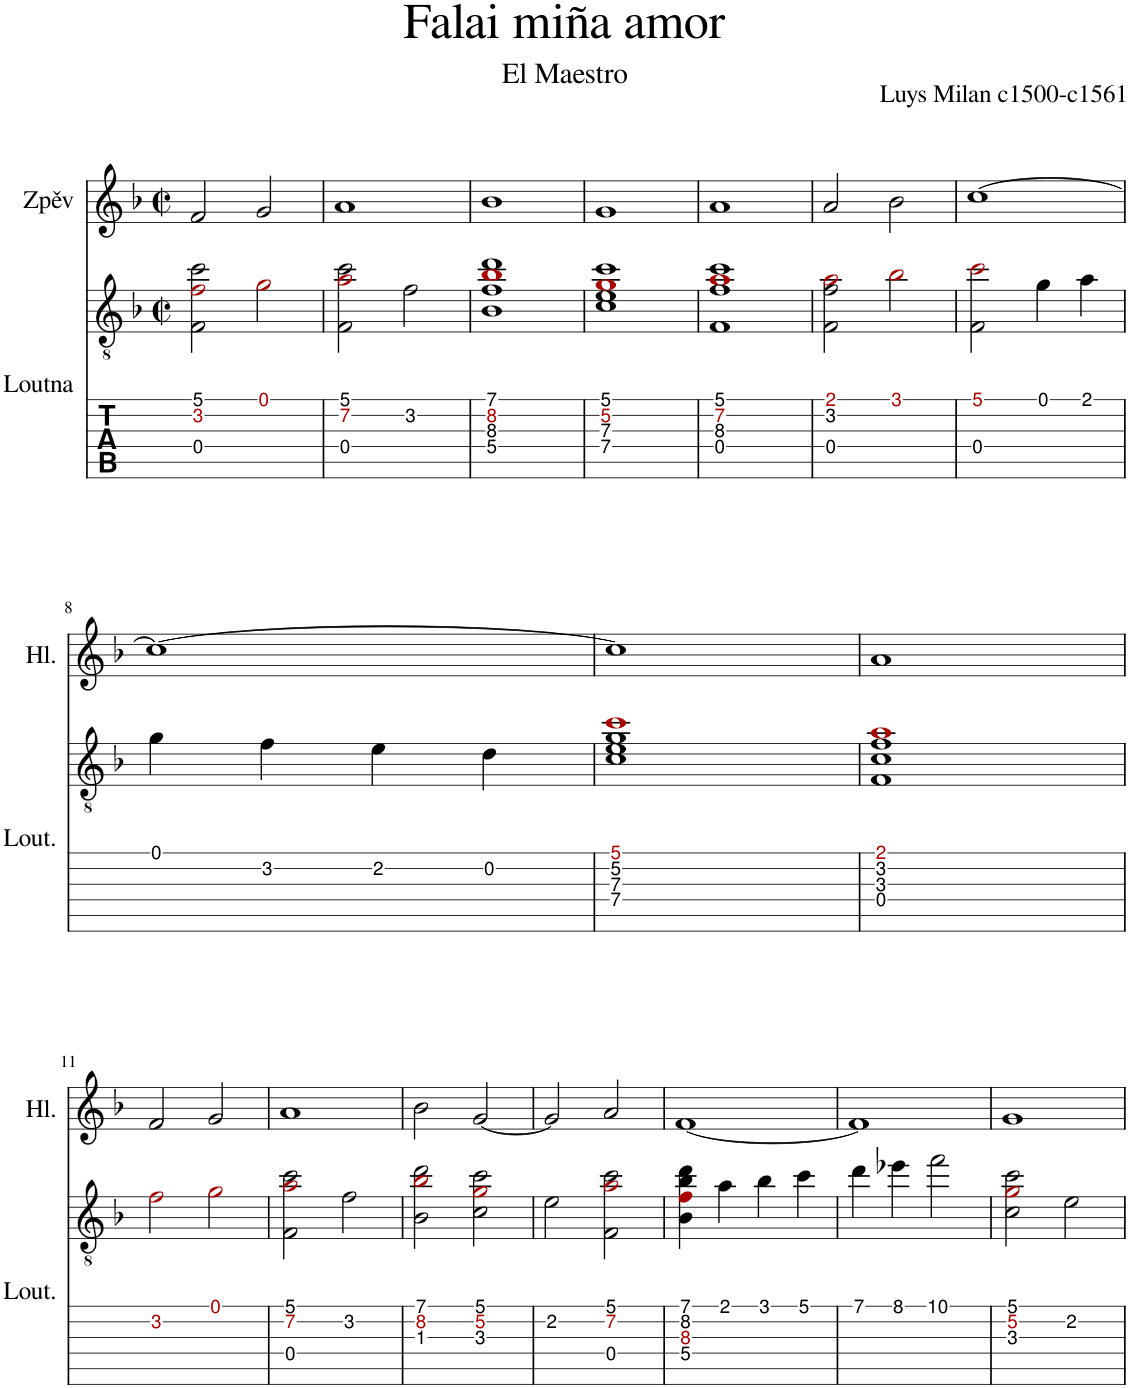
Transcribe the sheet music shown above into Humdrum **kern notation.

**kern	**kern	**kern
*part2	*part2	*part1
*staff3	*staff2	*staff1
*I"Loutna	*	*I"Zpěv
*I'Lout.	*	*
*stria6	*	*
*	*clefGv2	*clefG2
*	*k[b-]	*k[b-]
*M2/2	*M2/2	*M2/2
*met(c|)	*met(c|)	*met(c|)
=1	=1	=1
2F 2fi 2cc	2F\ 2fi\ 2cc\	2f/
2gi	2gi\	2g/
=2	=2	=2
2F 2ai 2cc	2F\ 2ai\ 2cc\	1a
2f	2f\	.
=3	=3	=3
1B- 1f 1b-i 1dd	1B- 1f 1b-i 1dd	1b-
=4	=4	=4
1c 1e 1gi 1cc	1c 1e 1gi 1cc	1g
=5	=5	=5
1F 1f 1ai 1cc	1F 1f 1ai 1cc	1a
=6	=6	=6
2F 2f 2ai	2F\ 2f\ 2ai\	2a/
2b-i	2b-i\	2b-\
=7	=7	=7
2F 2cci	2F\ 2cci\	[1cc
4g	4g\	.
4a	4a\	.
!!LO:LB:g=z
=8	=8	=8
4g	4g\	1cc_
4f	4f\	.
4e	4e\	.
4d	4d\	.
=9	=9	=9
1c 1e 1g 1cci	1c 1e 1g 1cci	1cc]
=10	=10	=10
1F 1c 1f 1ai	1F 1c 1f 1ai	1a
!!LO:LB:g=z
=11	=11	=11
2fi	2fi\	2f/
2gi	2gi\	2g/
=12	=12	=12
2F 2ai 2cc	2F\ 2ai\ 2cc\	1a
2f	2f\	.
=13	=13	=13
2B- 2b-i 2dd	2B-\ 2b-i\ 2dd\	2b-\
2c 2gi 2cc	2c\ 2gi\ 2cc\	[2g/
=14	=14	=14
2e	2e\	2g/]
2F 2ai 2cc	2F\ 2ai\ 2cc\	2a/
=15	=15	=15
4B- 4fi 4b- 4dd	4B-\ 4fi\ 4b-\ 4dd\	[1f
4a	4a\	.
4b-	4b-\	.
4cc	4cc\	.
=16	=16	=16
4dd	4dd\	1f]
4ee-	4ee-X\	.
2ff	2ff\	.
=17	=17	=17
2c 2gi 2cc	2c\ 2gi\ 2cc\	1g
2e	2e\	.
=	=	=
*-	*-	*-
